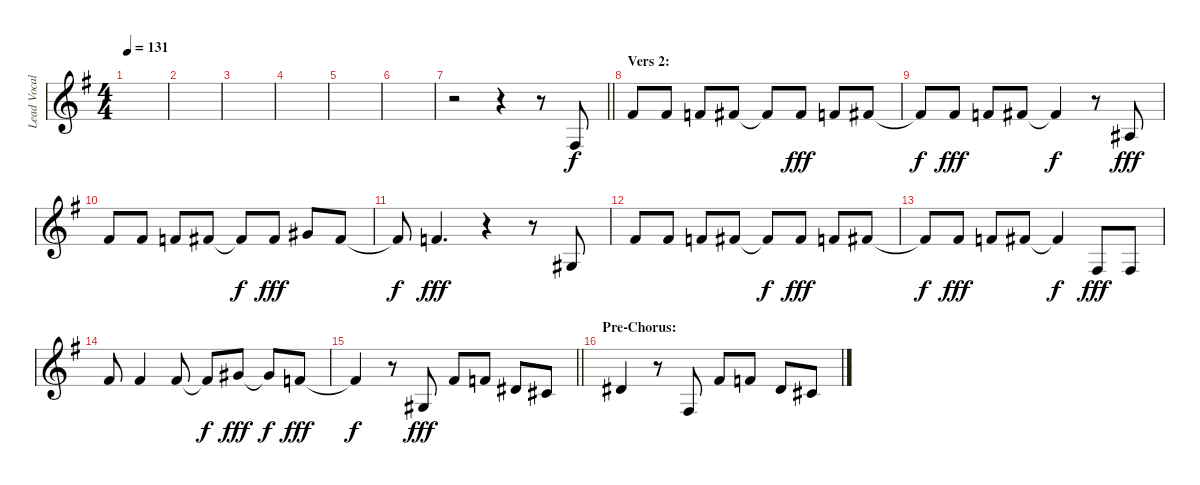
\track ("Lead Vocals" "Lead Vocal") {instrument brightacousticpiano}
\staff {score}
\tuning (Eb4 Bb3 Gb3 Db3 Ab2 Eb2) {hide}
\ts (4 4)
\tempo 131
\clef g2
\ks g
|
|
|
|
|
|
\barLineRight lightlight
r.2 r.4 r.8 5.4.8 |
\section ("" "Vers 2:")
8.2.8 8.2.8 7.2.8 8.2.8 8.2{t}.8{dy f} 8.2.8{dy fff} 7.2.8 8.2.8 |
8.2{t}.8{dy f} 8.2.8{dy fff} 7.2.8 8.2.8 8.2{t}.4{dy f} r.8 9.4.8{dy fff} |
8.2.8 8.2.8 7.2.8 8.2.8 8.2{t}.8{dy f} 8.2.8{dy fff} 10.2.8 8.2.8 |
8.2{t}.8{dy f} 7.2.4{d dy fff} r.4 r.8 7.4.8 |
8.2.8 8.2.8 7.2.8 8.2.8 8.2{t}.8{dy f} 8.2.8{dy fff} 7.2.8 8.2.8 |
8.2{t}.8{dy f} 8.2.8{dy fff} 7.2.8 8.2.8 8.2{t}.4{dy f} 5.4.8{dy fff} 5.4.8 |
8.2.8 8.2.4 8.2.8 8.2{t}.8{dy f} 10.2.8{dy fff} 10.2{t}.8{dy f} 7.2.8{dy fff} |
\barLineRight lightlight
7.2{t}.4{dy f} r.8 7.4.8{dy fff} 8.2.8 7.2.8 5.2.8 3.2.8 |
\section ("" "Pre-Chorus:")
5.2.4 r.8 5.4.8 8.2.8 7.2.8 5.2.8 3.2.8
